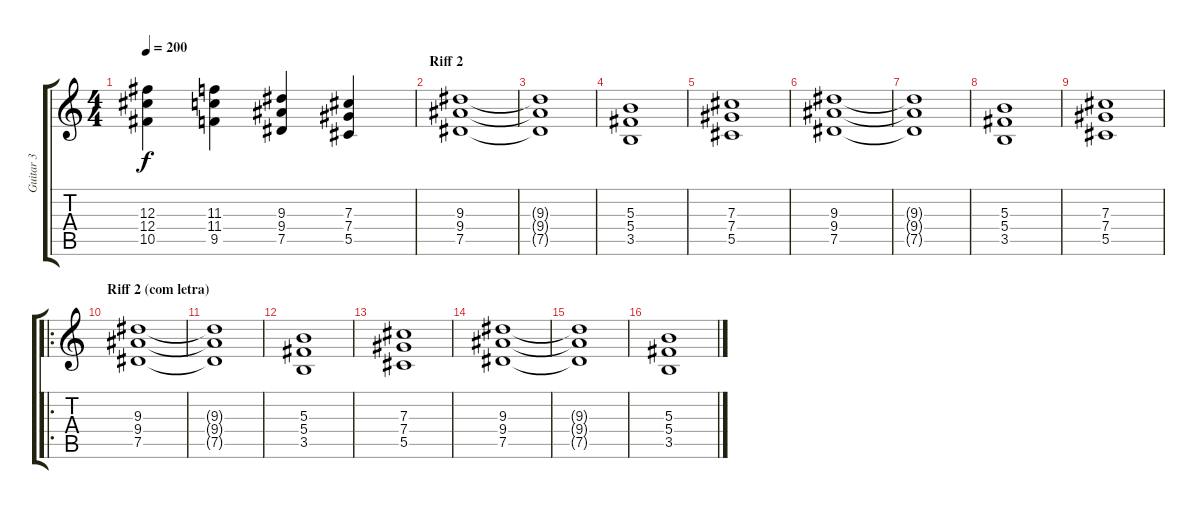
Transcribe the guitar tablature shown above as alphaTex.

\track ("Guitar 3" "Guitar 3") {instrument overdrivenguitar}
\staff {score tabs}
\tuning (Eb4 Bb3 Gb3 Db3 Ab2 Eb2) {hide}
\ts (4 4)
\tempo 200
\clef g2
\ks c
(12.3 12.4 10.5).4{dy f} (11.3 11.4 9.5).4 (9.3 9.4 7.5).4 (7.3 7.4 5.5).4 |
\section ("" "Riff 2")
(9.3 9.4 7.5).1 |
(9.3{t} 9.4{t} 7.5{t}).1 |
(5.3 5.4 3.5).1 |
(7.3 7.4 5.5).1 |
(9.3 9.4 7.5).1 |
(9.3{t} 9.4{t} 7.5{t}).1 |
(5.3 5.4 3.5).1 |
(7.3 7.4 5.5).1 |
\ro
\section ("" "Riff 2 (com letra)")
(9.3 9.4 7.5).1 |
(9.3{t} 9.4{t} 7.5{t}).1 |
(5.3 5.4 3.5).1 |
(7.3 7.4 5.5).1 |
(9.3 9.4 7.5).1 |
(9.3{t} 9.4{t} 7.5{t}).1 |
(5.3 5.4 3.5).1
